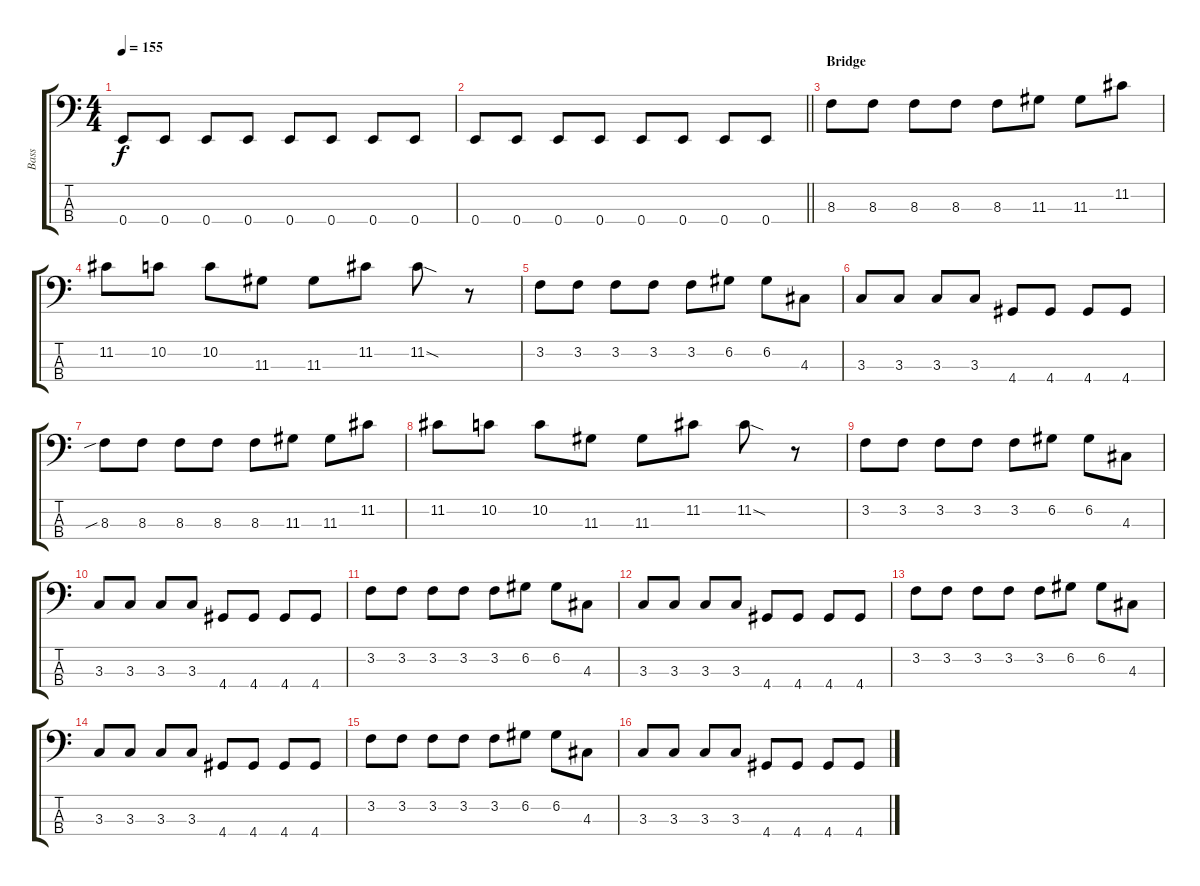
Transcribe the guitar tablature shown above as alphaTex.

\track ("Bass" "Bass") {instrument electricbasspick}
\staff {score tabs}
\tuning (G2 D2 A1 E1) {hide}
\ts (4 4)
\tempo 155
\clef f4
\ks c
0.4.8{dy f} 0.4.8 0.4.8 0.4.8 0.4.8 0.4.8 0.4.8 0.4.8 |
\barLineRight lightlight
0.4.8 0.4.8 0.4.8 0.4.8 0.4.8 0.4.8 0.4.8 0.4.8 |
\section ("" "Bridge")
8.3.8 8.3.8 8.3.8 8.3.8 8.3.8 11.3.8 11.3.8 11.2.8 |
11.2.8 10.2.8 10.2.8 11.3.8 11.3.8 11.2.8 11.2{sod}.8 r.8 |
3.2.8 3.2.8 3.2.8 3.2.8 3.2.8 6.2.8 6.2.8 4.3.8 |
3.3.8 3.3.8 3.3.8 3.3.8 4.4.8 4.4.8 4.4.8 4.4.8 |
8.3{sib}.8 8.3.8 8.3.8 8.3.8 8.3.8 11.3.8 11.3.8 11.2.8 |
11.2.8 10.2.8 10.2.8 11.3.8 11.3.8 11.2.8 11.2{sod}.8 r.8 |
3.2.8 3.2.8 3.2.8 3.2.8 3.2.8 6.2.8 6.2.8 4.3.8 |
3.3.8 3.3.8 3.3.8 3.3.8 4.4.8 4.4.8 4.4.8 4.4.8 |
3.2.8 3.2.8 3.2.8 3.2.8 3.2.8 6.2.8 6.2.8 4.3.8 |
3.3.8 3.3.8 3.3.8 3.3.8 4.4.8 4.4.8 4.4.8 4.4.8 |
3.2.8 3.2.8 3.2.8 3.2.8 3.2.8 6.2.8 6.2.8 4.3.8 |
3.3.8 3.3.8 3.3.8 3.3.8 4.4.8 4.4.8 4.4.8 4.4.8 |
3.2.8 3.2.8 3.2.8 3.2.8 3.2.8 6.2.8 6.2.8 4.3.8 |
3.3.8 3.3.8 3.3.8 3.3.8 4.4.8 4.4.8 4.4.8 4.4.8
